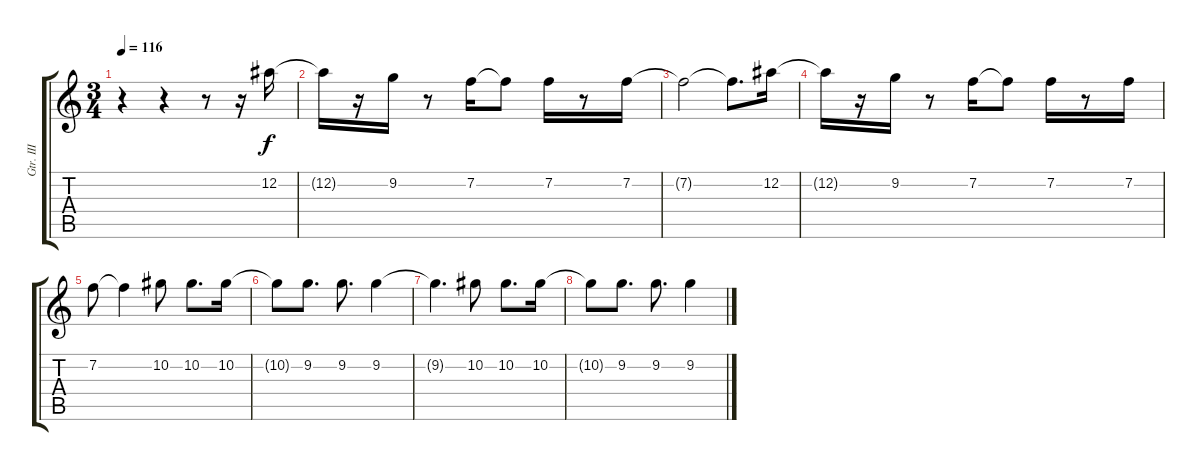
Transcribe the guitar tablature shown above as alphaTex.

\track ("Gtr. III" "Gtr. III") {instrument electricguitarjazz}
\staff {score tabs}
\tuning (Eb4 Bb3 Gb3 Db3 Ab2 Eb2) {hide}
\ts (3 4)
\tempo 116
\clef g2
\ks c
r.4{dy f} r.4 r.8 r.16 12.2.16 |
12.2{t}.16 r.16 9.2.16 r.8 7.2.16 7.2{t}.8 7.2.16 r.8 7.2.16 |
7.2{t}.2 7.2{t}.8{d} 12.2.16 |
12.2{t}.16 r.16 9.2.16 r.8 7.2.16 7.2{t}.8 7.2.16 r.8 7.2.16 |
7.2.8 7.2{t}.4 10.2.8 10.2.8{d} 10.2.16 |
10.2{t}.8 9.2.8{d} 9.2.8{d} 9.2.4 |
9.2{t}.4{d} 10.2.8 10.2.8{d} 10.2.16 |
10.2{t}.8 9.2.8{d} 9.2.8{d} 9.2.4
